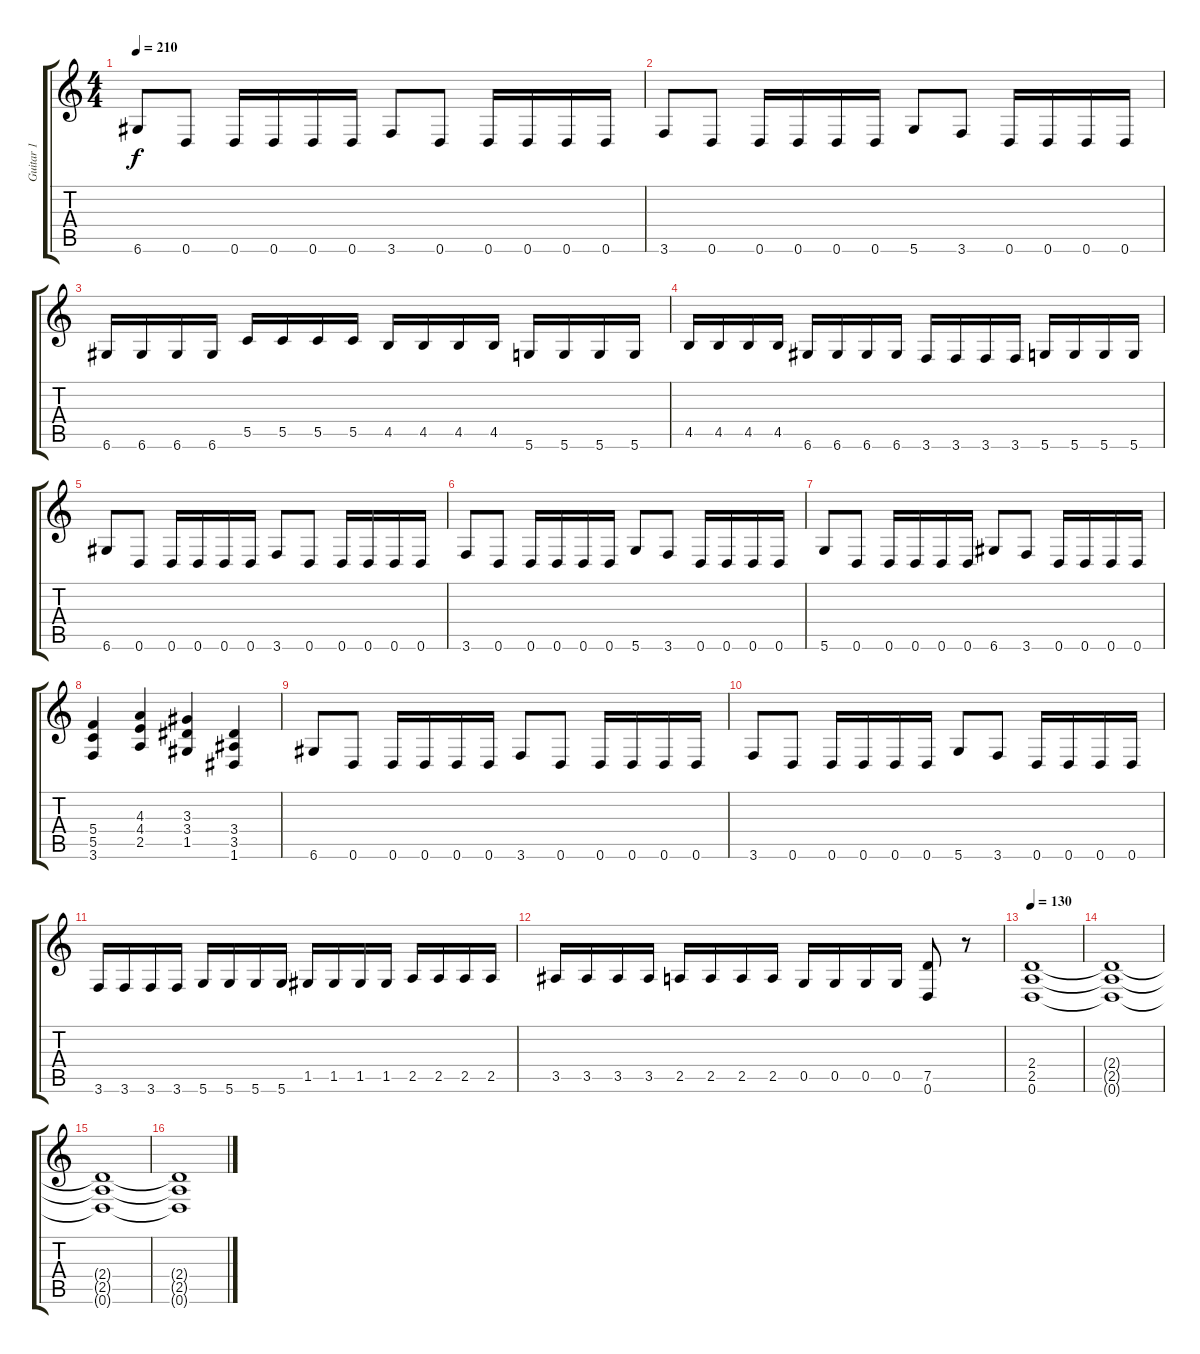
\track ("Guitar 1" "Guitar 1") {instrument distortionguitar}
\staff {score tabs}
\tuning (D4 A3 F3 C3 G2 D2) {hide}
\ts (4 4)
\tempo 210
\clef g2
\ks c
6.6.8{dy f} 0.6.8 0.6.16 0.6.16 0.6.16 0.6.16 3.6.8 0.6.8 0.6.16 0.6.16 0.6.16 0.6.16 |
3.6.8 0.6.8 0.6.16 0.6.16 0.6.16 0.6.16 5.6.8 3.6.8 0.6.16 0.6.16 0.6.16 0.6.16 |
6.6.16 6.6.16 6.6.16 6.6.16 5.5.16 5.5.16 5.5.16 5.5.16 4.5.16 4.5.16 4.5.16 4.5.16 5.6.16 5.6.16 5.6.16 5.6.16 |
4.5.16 4.5.16 4.5.16 4.5.16 6.6.16 6.6.16 6.6.16 6.6.16 3.6.16 3.6.16 3.6.16 3.6.16 5.6.16 5.6.16 5.6.16 5.6.16 |
6.6.8 0.6.8 0.6.16 0.6.16 0.6.16 0.6.16 3.6.8 0.6.8 0.6.16 0.6.16 0.6.16 0.6.16 |
3.6.8 0.6.8 0.6.16 0.6.16 0.6.16 0.6.16 5.6.8 3.6.8 0.6.16 0.6.16 0.6.16 0.6.16 |
5.6.8 0.6.8 0.6.16 0.6.16 0.6.16 0.6.16 6.6.8 3.6.8 0.6.16 0.6.16 0.6.16 0.6.16 |
(5.4 5.5 3.6).4 (4.3 4.4 2.5).4 (3.3 3.4 1.5).4 (3.4 3.5 1.6).4 |
6.6.8 0.6.8 0.6.16 0.6.16 0.6.16 0.6.16 3.6.8 0.6.8 0.6.16 0.6.16 0.6.16 0.6.16 |
3.6.8 0.6.8 0.6.16 0.6.16 0.6.16 0.6.16 5.6.8 3.6.8 0.6.16 0.6.16 0.6.16 0.6.16 |
3.6.16 3.6.16 3.6.16 3.6.16 5.6.16 5.6.16 5.6.16 5.6.16 1.5.16 1.5.16 1.5.16 1.5.16 2.5.16 2.5.16 2.5.16 2.5.16 |
3.5.16 3.5.16 3.5.16 3.5.16 2.5.16 2.5.16 2.5.16 2.5.16 0.5.16 0.5.16 0.5.16 0.5.16 (7.5 0.6).8 r.8 |
\tempo 130
(2.4 2.5 0.6).1 |
(2.4{t} 2.5{t} 0.6{t}).1 |
(2.4{t} 2.5{t} 0.6{t}).1 |
(2.4{t} 2.5{t} 0.6{t}).1
